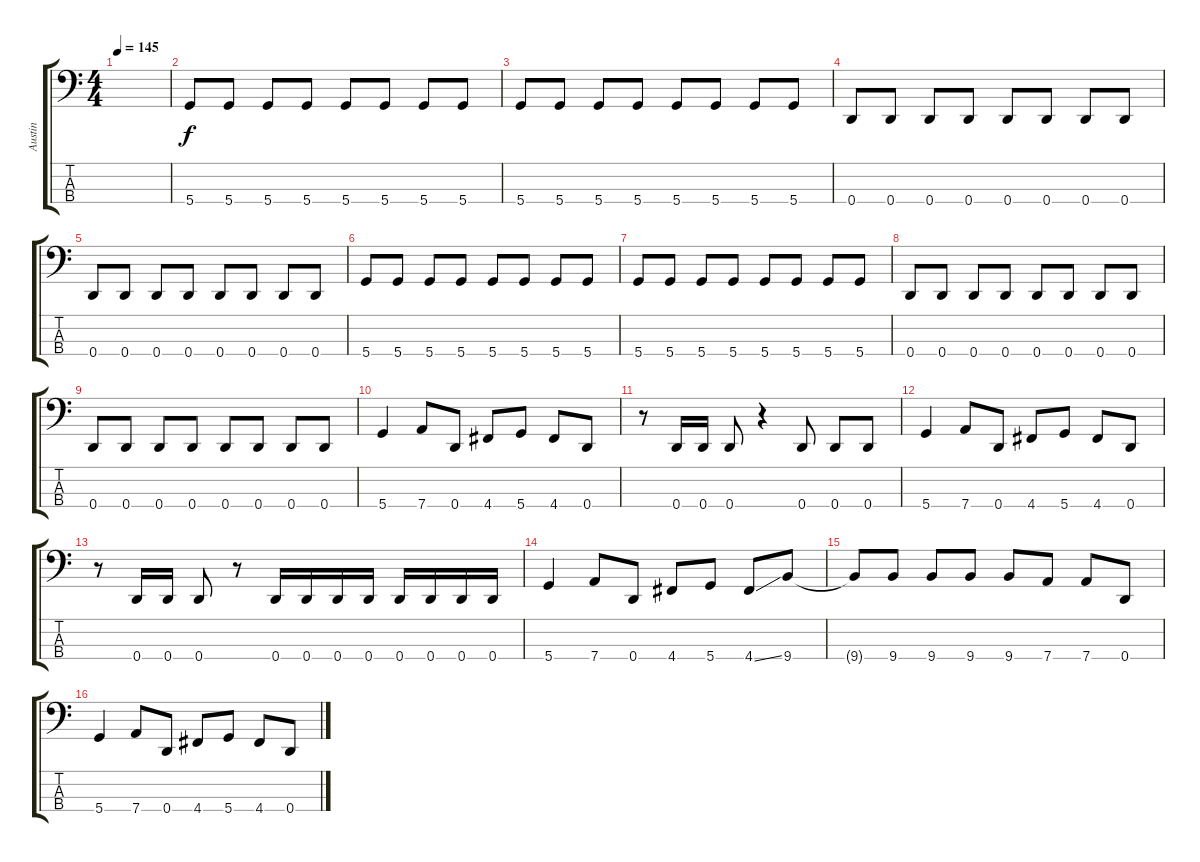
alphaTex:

\track ("Austin" "Austin") {instrument electricbasspick}
\staff {score tabs}
\tuning (G2 D2 A1 D1) {hide}
\ts (4 4)
\tempo 145
\clef f4
\ks c
|
5.4.8 5.4.8 5.4.8 5.4.8 5.4.8 5.4.8 5.4.8 5.4.8 |
5.4.8 5.4.8 5.4.8 5.4.8 5.4.8 5.4.8 5.4.8 5.4.8 |
0.4.8 0.4.8 0.4.8 0.4.8 0.4.8 0.4.8 0.4.8 0.4.8 |
0.4.8 0.4.8 0.4.8 0.4.8 0.4.8 0.4.8 0.4.8 0.4.8 |
5.4.8 5.4.8 5.4.8 5.4.8 5.4.8 5.4.8 5.4.8 5.4.8 |
5.4.8 5.4.8 5.4.8 5.4.8 5.4.8 5.4.8 5.4.8 5.4.8 |
0.4.8 0.4.8 0.4.8 0.4.8 0.4.8 0.4.8 0.4.8 0.4.8 |
0.4.8 0.4.8 0.4.8 0.4.8 0.4.8 0.4.8 0.4.8 0.4.8 |
5.4.4 7.4.8 0.4.8 4.4.8 5.4.8 4.4.8 0.4.8 |
r.8 0.4.16 0.4.16 0.4.8 r.4 0.4.8 0.4.8 0.4.8 |
5.4.4 7.4.8 0.4.8 4.4.8 5.4.8 4.4.8 0.4.8 |
r.8 0.4.16 0.4.16 0.4.8 r.8 0.4.16 0.4.16 0.4.16 0.4.16 0.4.16 0.4.16 0.4.16 0.4.16 |
5.4.4 7.4.8 0.4.8 4.4.8 5.4.8 4.4{ss}.8 9.4.8 |
9.4{t}.8 9.4.8 9.4.8 9.4.8 9.4.8 7.4.8 7.4.8 0.4.8 |
5.4.4 7.4.8 0.4.8 4.4.8 5.4.8 4.4.8 0.4.8
